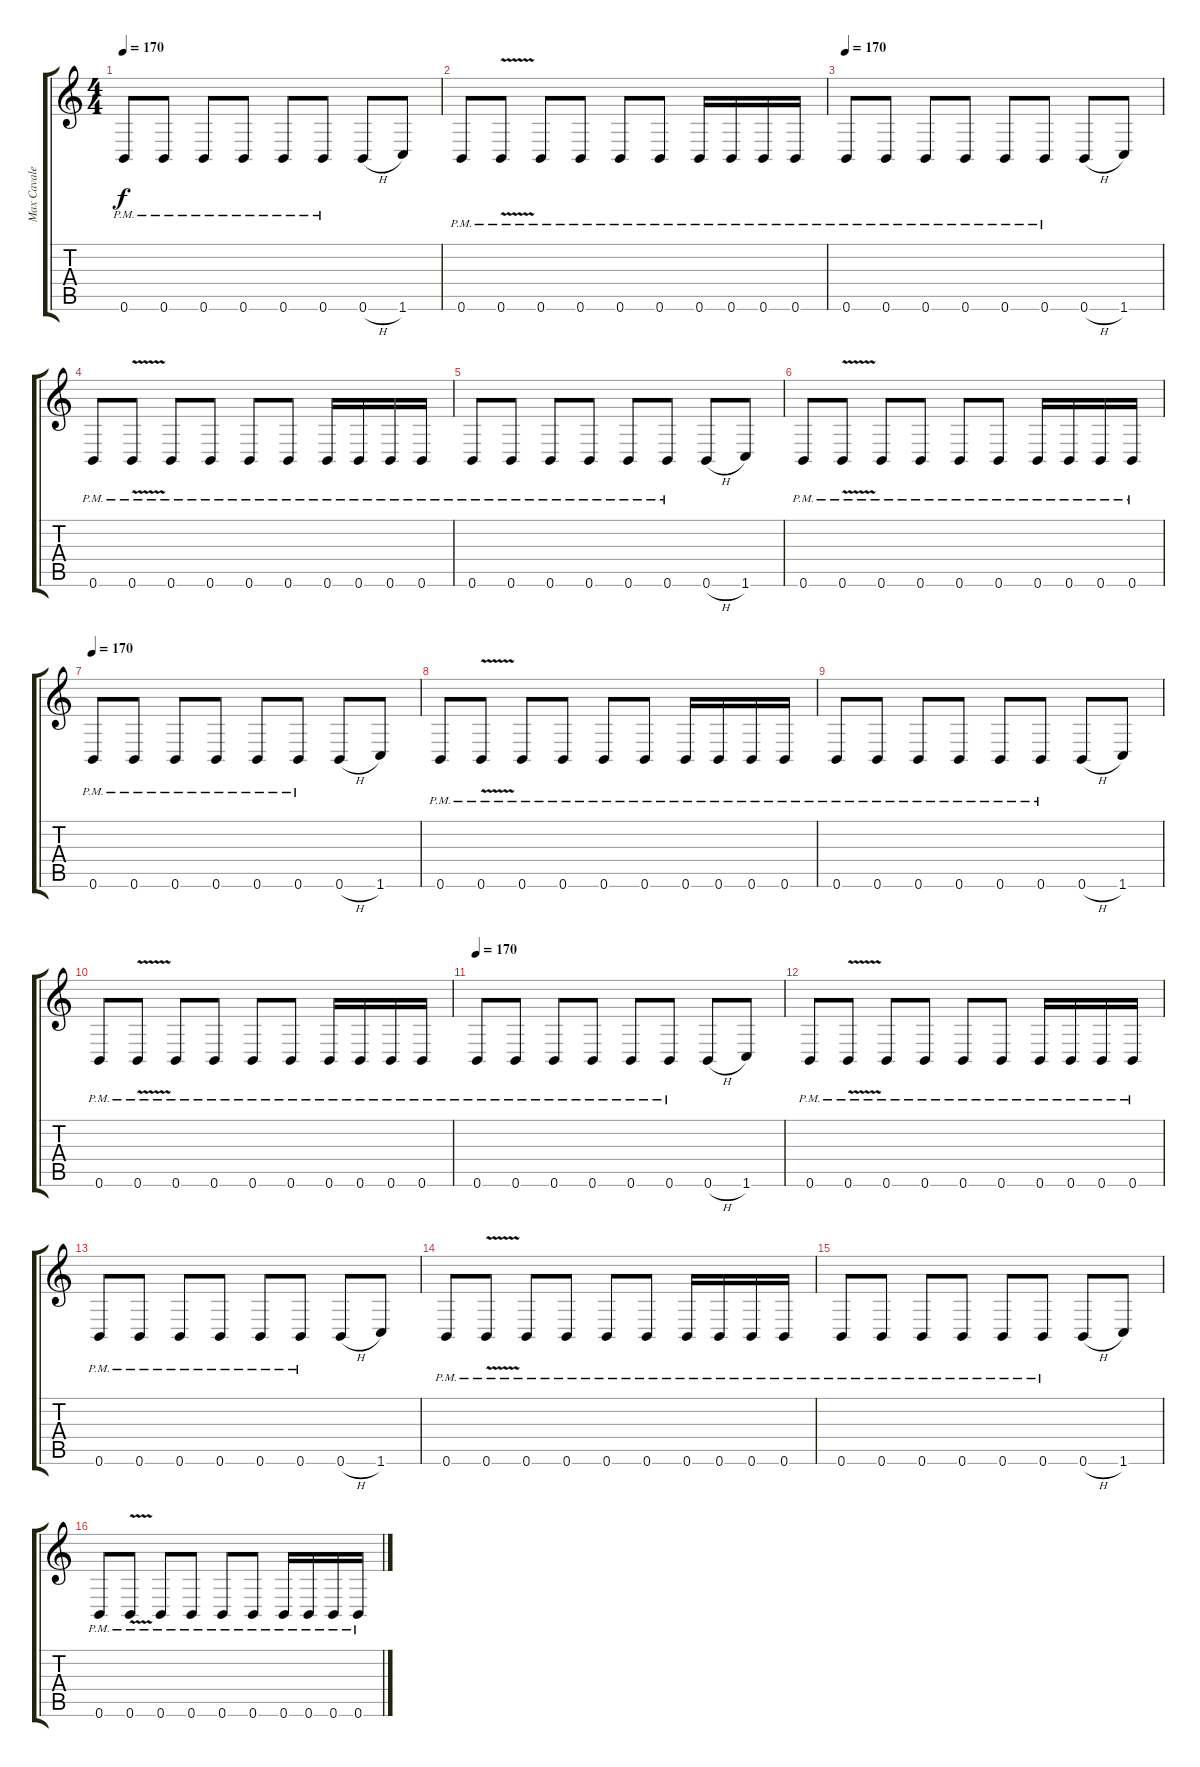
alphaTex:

\track ("Max Cavalera" "Max Cavale") {instrument distortionguitar}
\staff {score tabs}
\tuning (Db4 Ab3 E3 B2 Gb2 B1) {hide}
\ts (4 4)
\tempo 170
\clef g2
\ks c
0.6{pm}.8{dy f} 0.6{pm}.8 0.6{pm}.8 0.6{pm}.8 0.6{pm}.8 0.6{pm}.8 0.6{h}.8 1.6.8 |
0.6{pm}.8 0.6{v pm}.8 0.6{pm}.8 0.6{pm}.8 0.6{pm}.8 0.6{pm}.8 0.6{pm}.16 0.6{pm}.16 0.6{pm}.16 0.6{pm}.16 |
\tempo 170
0.6{pm}.8 0.6{pm}.8 0.6{pm}.8 0.6{pm}.8 0.6{pm}.8 0.6{pm}.8 0.6{h}.8 1.6.8 |
0.6{pm}.8 0.6{v pm}.8 0.6{pm}.8 0.6{pm}.8 0.6{pm}.8 0.6{pm}.8 0.6{pm}.16 0.6{pm}.16 0.6{pm}.16 0.6{pm}.16 |
0.6{pm}.8 0.6{pm}.8 0.6{pm}.8 0.6{pm}.8 0.6{pm}.8 0.6{pm}.8 0.6{h}.8 1.6.8 |
0.6{pm}.8 0.6{v pm}.8 0.6{pm}.8 0.6{pm}.8 0.6{pm}.8 0.6{pm}.8 0.6{pm}.16 0.6{pm}.16 0.6{pm}.16 0.6{pm}.16 |
\tempo 170
0.6{pm}.8 0.6{pm}.8 0.6{pm}.8 0.6{pm}.8 0.6{pm}.8 0.6{pm}.8 0.6{h}.8 1.6.8 |
0.6{pm}.8 0.6{v pm}.8 0.6{pm}.8 0.6{pm}.8 0.6{pm}.8 0.6{pm}.8 0.6{pm}.16 0.6{pm}.16 0.6{pm}.16 0.6{pm}.16 |
0.6{pm}.8 0.6{pm}.8 0.6{pm}.8 0.6{pm}.8 0.6{pm}.8 0.6{pm}.8 0.6{h}.8 1.6.8 |
0.6{pm}.8 0.6{v pm}.8 0.6{pm}.8 0.6{pm}.8 0.6{pm}.8 0.6{pm}.8 0.6{pm}.16 0.6{pm}.16 0.6{pm}.16 0.6{pm}.16 |
\tempo 170
0.6{pm}.8 0.6{pm}.8 0.6{pm}.8 0.6{pm}.8 0.6{pm}.8 0.6{pm}.8 0.6{h}.8 1.6.8 |
0.6{pm}.8 0.6{v pm}.8 0.6{pm}.8 0.6{pm}.8 0.6{pm}.8 0.6{pm}.8 0.6{pm}.16 0.6{pm}.16 0.6{pm}.16 0.6{pm}.16 |
0.6{pm}.8 0.6{pm}.8 0.6{pm}.8 0.6{pm}.8 0.6{pm}.8 0.6{pm}.8 0.6{h}.8 1.6.8 |
0.6{pm}.8 0.6{v pm}.8 0.6{pm}.8 0.6{pm}.8 0.6{pm}.8 0.6{pm}.8 0.6{pm}.16 0.6{pm}.16 0.6{pm}.16 0.6{pm}.16 |
0.6{pm}.8 0.6{pm}.8 0.6{pm}.8 0.6{pm}.8 0.6{pm}.8 0.6{pm}.8 0.6{h}.8 1.6.8 |
0.6{pm}.8 0.6{v pm}.8 0.6{pm}.8 0.6{pm}.8 0.6{pm}.8 0.6{pm}.8 0.6{pm}.16 0.6{pm}.16 0.6{pm}.16 0.6{pm}.16
